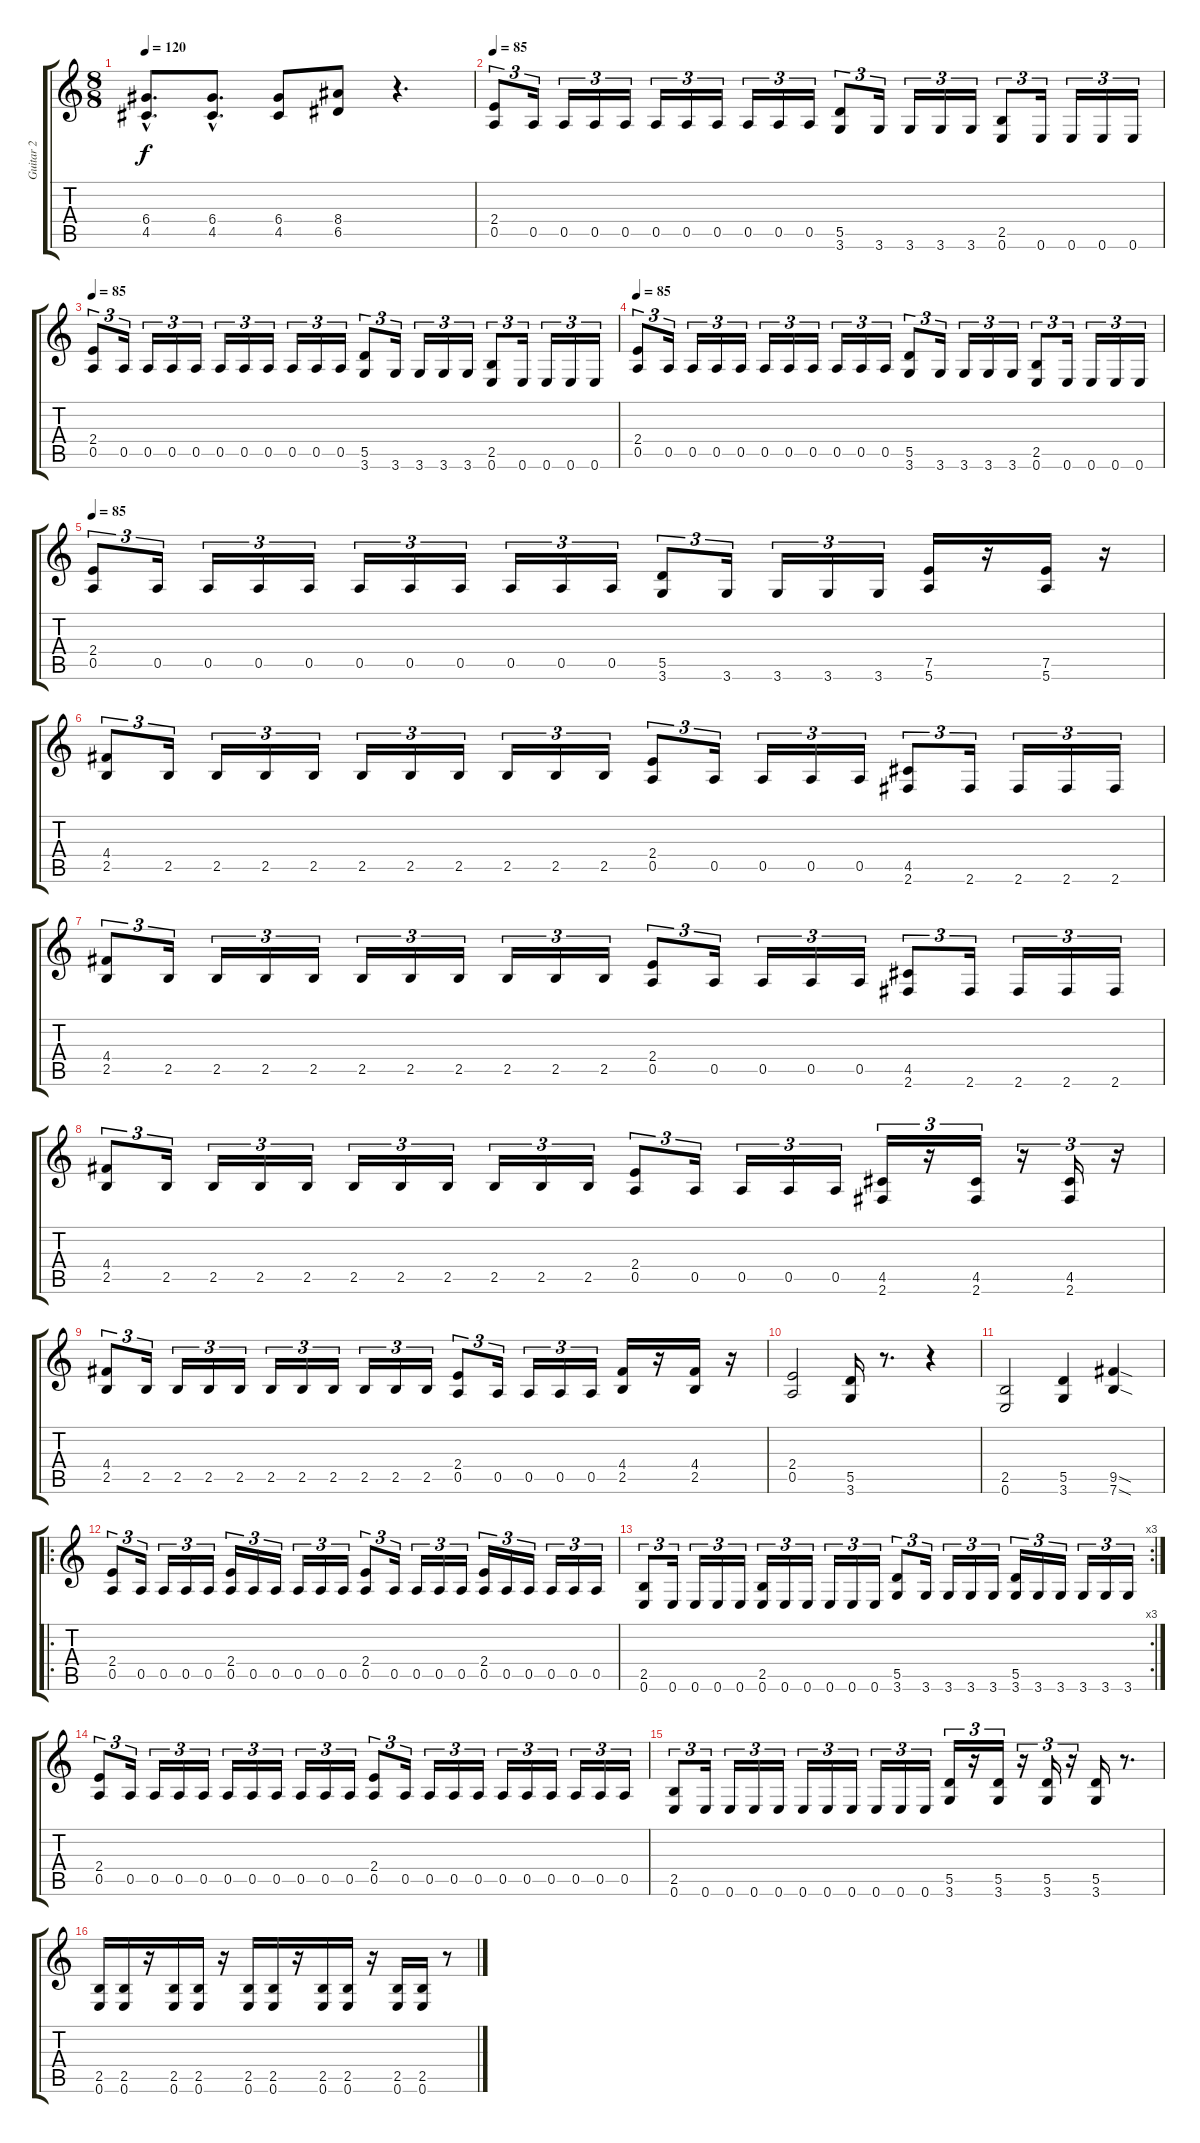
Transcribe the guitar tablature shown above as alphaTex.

\track ("Guitar 2" "Guitar 2") {instrument distortionguitar}
\staff {score tabs}
\tuning (E4 B3 G3 D3 A2 E2) {hide}
\ts (8 8)
\tempo 120
\clef g2
\ks c
(6.4{hac} 4.5{hac}).8{d dy f} (6.4{hac} 4.5{hac}).8{d} (6.4 4.5).8 (8.4 6.5).8 r.4{d} |
\tempo 85
(2.4 0.5).8{tu (3 2)} 0.5.16{tu (3 2)} 0.5.16{tu (3 2)} 0.5.16{tu (3 2)} 0.5.16{tu (3 2)} 0.5.16{tu (3 2)} 0.5.16{tu (3 2)} 0.5.16{tu (3 2)} 0.5.16{tu (3 2)} 0.5.16{tu (3 2)} 0.5.16{tu (3 2)} (5.5 3.6).8{tu (3 2)} 3.6.16{tu (3 2)} 3.6.16{tu (3 2)} 3.6.16{tu (3 2)} 3.6.16{tu (3 2)} (2.5 0.6).8{tu (3 2)} 0.6.16{tu (3 2)} 0.6.16{tu (3 2)} 0.6.16{tu (3 2)} 0.6.16{tu (3 2)} |
\tempo 85
(2.4 0.5).8{tu (3 2)} 0.5.16{tu (3 2)} 0.5.16{tu (3 2)} 0.5.16{tu (3 2)} 0.5.16{tu (3 2)} 0.5.16{tu (3 2)} 0.5.16{tu (3 2)} 0.5.16{tu (3 2)} 0.5.16{tu (3 2)} 0.5.16{tu (3 2)} 0.5.16{tu (3 2)} (5.5 3.6).8{tu (3 2)} 3.6.16{tu (3 2)} 3.6.16{tu (3 2)} 3.6.16{tu (3 2)} 3.6.16{tu (3 2)} (2.5 0.6).8{tu (3 2)} 0.6.16{tu (3 2)} 0.6.16{tu (3 2)} 0.6.16{tu (3 2)} 0.6.16{tu (3 2)} |
\tempo 85
(2.4 0.5).8{tu (3 2)} 0.5.16{tu (3 2)} 0.5.16{tu (3 2)} 0.5.16{tu (3 2)} 0.5.16{tu (3 2)} 0.5.16{tu (3 2)} 0.5.16{tu (3 2)} 0.5.16{tu (3 2)} 0.5.16{tu (3 2)} 0.5.16{tu (3 2)} 0.5.16{tu (3 2)} (5.5 3.6).8{tu (3 2)} 3.6.16{tu (3 2)} 3.6.16{tu (3 2)} 3.6.16{tu (3 2)} 3.6.16{tu (3 2)} (2.5 0.6).8{tu (3 2)} 0.6.16{tu (3 2)} 0.6.16{tu (3 2)} 0.6.16{tu (3 2)} 0.6.16{tu (3 2)} |
\tempo 85
(2.4 0.5).8{tu (3 2)} 0.5.16{tu (3 2)} 0.5.16{tu (3 2)} 0.5.16{tu (3 2)} 0.5.16{tu (3 2)} 0.5.16{tu (3 2)} 0.5.16{tu (3 2)} 0.5.16{tu (3 2)} 0.5.16{tu (3 2)} 0.5.16{tu (3 2)} 0.5.16{tu (3 2)} (5.5 3.6).8{tu (3 2)} 3.6.16{tu (3 2)} 3.6.16{tu (3 2)} 3.6.16{tu (3 2)} 3.6.16{tu (3 2)} (7.5 5.6).16 r.16 (7.5 5.6).16 r.16 |
(4.4 2.5).8{tu (3 2)} 2.5.16{tu (3 2)} 2.5.16{tu (3 2)} 2.5.16{tu (3 2)} 2.5.16{tu (3 2)} 2.5.16{tu (3 2)} 2.5.16{tu (3 2)} 2.5.16{tu (3 2)} 2.5.16{tu (3 2)} 2.5.16{tu (3 2)} 2.5.16{tu (3 2)} (2.4 0.5).8{tu (3 2)} 0.5.16{tu (3 2)} 0.5.16{tu (3 2)} 0.5.16{tu (3 2)} 0.5.16{tu (3 2)} (4.5 2.6).8{tu (3 2)} 2.6.16{tu (3 2)} 2.6.16{tu (3 2)} 2.6.16{tu (3 2)} 2.6.16{tu (3 2)} |
(4.4 2.5).8{tu (3 2)} 2.5.16{tu (3 2)} 2.5.16{tu (3 2)} 2.5.16{tu (3 2)} 2.5.16{tu (3 2)} 2.5.16{tu (3 2)} 2.5.16{tu (3 2)} 2.5.16{tu (3 2)} 2.5.16{tu (3 2)} 2.5.16{tu (3 2)} 2.5.16{tu (3 2)} (2.4 0.5).8{tu (3 2)} 0.5.16{tu (3 2)} 0.5.16{tu (3 2)} 0.5.16{tu (3 2)} 0.5.16{tu (3 2)} (4.5 2.6).8{tu (3 2)} 2.6.16{tu (3 2)} 2.6.16{tu (3 2)} 2.6.16{tu (3 2)} 2.6.16{tu (3 2)} |
(4.4 2.5).8{tu (3 2)} 2.5.16{tu (3 2)} 2.5.16{tu (3 2)} 2.5.16{tu (3 2)} 2.5.16{tu (3 2)} 2.5.16{tu (3 2)} 2.5.16{tu (3 2)} 2.5.16{tu (3 2)} 2.5.16{tu (3 2)} 2.5.16{tu (3 2)} 2.5.16{tu (3 2)} (2.4 0.5).8{tu (3 2)} 0.5.16{tu (3 2)} 0.5.16{tu (3 2)} 0.5.16{tu (3 2)} 0.5.16{tu (3 2)} (4.5 2.6).16{tu (3 2)} r.16{tu (3 2)} (4.5 2.6).16{tu (3 2)} r.16{tu (3 2)} (4.5 2.6).16{tu (3 2)} r.16{tu (3 2)} |
(4.4 2.5).8{tu (3 2)} 2.5.16{tu (3 2)} 2.5.16{tu (3 2)} 2.5.16{tu (3 2)} 2.5.16{tu (3 2)} 2.5.16{tu (3 2)} 2.5.16{tu (3 2)} 2.5.16{tu (3 2)} 2.5.16{tu (3 2)} 2.5.16{tu (3 2)} 2.5.16{tu (3 2)} (2.4 0.5).8{tu (3 2)} 0.5.16{tu (3 2)} 0.5.16{tu (3 2)} 0.5.16{tu (3 2)} 0.5.16{tu (3 2)} (4.4 2.5).16 r.16 (4.4 2.5).16 r.16 |
(2.4 0.5).2 (5.5 3.6).16 r.8{d} r.4 |
(2.5 0.6).2 (5.5 3.6).4 (9.5{sod} 7.6{sod}).4 |
\ro
(2.4 0.5).8{tu (3 2)} 0.5.16{tu (3 2)} 0.5.16{tu (3 2)} 0.5.16{tu (3 2)} 0.5.16{tu (3 2)} (2.4 0.5).16{tu (3 2)} 0.5.16{tu (3 2)} 0.5.16{tu (3 2)} 0.5.16{tu (3 2)} 0.5.16{tu (3 2)} 0.5.16{tu (3 2)} (2.4 0.5).8{tu (3 2)} 0.5.16{tu (3 2)} 0.5.16{tu (3 2)} 0.5.16{tu (3 2)} 0.5.16{tu (3 2)} (2.4 0.5).16{tu (3 2)} 0.5.16{tu (3 2)} 0.5.16{tu (3 2)} 0.5.16{tu (3 2)} 0.5.16{tu (3 2)} 0.5.16{tu (3 2)} |
\rc 3
(2.5 0.6).8{tu (3 2)} 0.6.16{tu (3 2)} 0.6.16{tu (3 2)} 0.6.16{tu (3 2)} 0.6.16{tu (3 2)} (2.5 0.6).16{tu (3 2)} 0.6.16{tu (3 2)} 0.6.16{tu (3 2)} 0.6.16{tu (3 2)} 0.6.16{tu (3 2)} 0.6.16{tu (3 2)} (5.5 3.6).8{tu (3 2)} 3.6.16{tu (3 2)} 3.6.16{tu (3 2)} 3.6.16{tu (3 2)} 3.6.16{tu (3 2)} (5.5 3.6).16{tu (3 2)} 3.6.16{tu (3 2)} 3.6.16{tu (3 2)} 3.6.16{tu (3 2)} 3.6.16{tu (3 2)} 3.6.16{tu (3 2)} |
(2.4 0.5).8{tu (3 2)} 0.5.16{tu (3 2)} 0.5.16{tu (3 2)} 0.5.16{tu (3 2)} 0.5.16{tu (3 2)} 0.5.16{tu (3 2)} 0.5.16{tu (3 2)} 0.5.16{tu (3 2)} 0.5.16{tu (3 2)} 0.5.16{tu (3 2)} 0.5.16{tu (3 2)} (2.4 0.5).8{tu (3 2)} 0.5.16{tu (3 2)} 0.5.16{tu (3 2)} 0.5.16{tu (3 2)} 0.5.16{tu (3 2)} 0.5.16{tu (3 2)} 0.5.16{tu (3 2)} 0.5.16{tu (3 2)} 0.5.16{tu (3 2)} 0.5.16{tu (3 2)} 0.5.16{tu (3 2)} |
(2.5 0.6).8{tu (3 2)} 0.6.16{tu (3 2)} 0.6.16{tu (3 2)} 0.6.16{tu (3 2)} 0.6.16{tu (3 2)} 0.6.16{tu (3 2)} 0.6.16{tu (3 2)} 0.6.16{tu (3 2)} 0.6.16{tu (3 2)} 0.6.16{tu (3 2)} 0.6.16{tu (3 2)} (5.5 3.6).16{tu (3 2)} r.16{tu (3 2)} (5.5 3.6).16{tu (3 2)} r.16{tu (3 2)} (5.5 3.6).16{tu (3 2)} r.16{tu (3 2)} (5.5 3.6).16 r.8{d} |
(2.5 0.6).16 (2.5 0.6).16 r.16 (2.5 0.6).16 (2.5 0.6).16 r.16 (2.5 0.6).16 (2.5 0.6).16 r.16 (2.5 0.6).16 (2.5 0.6).16 r.16 (2.5 0.6).16 (2.5 0.6).16 r.8
